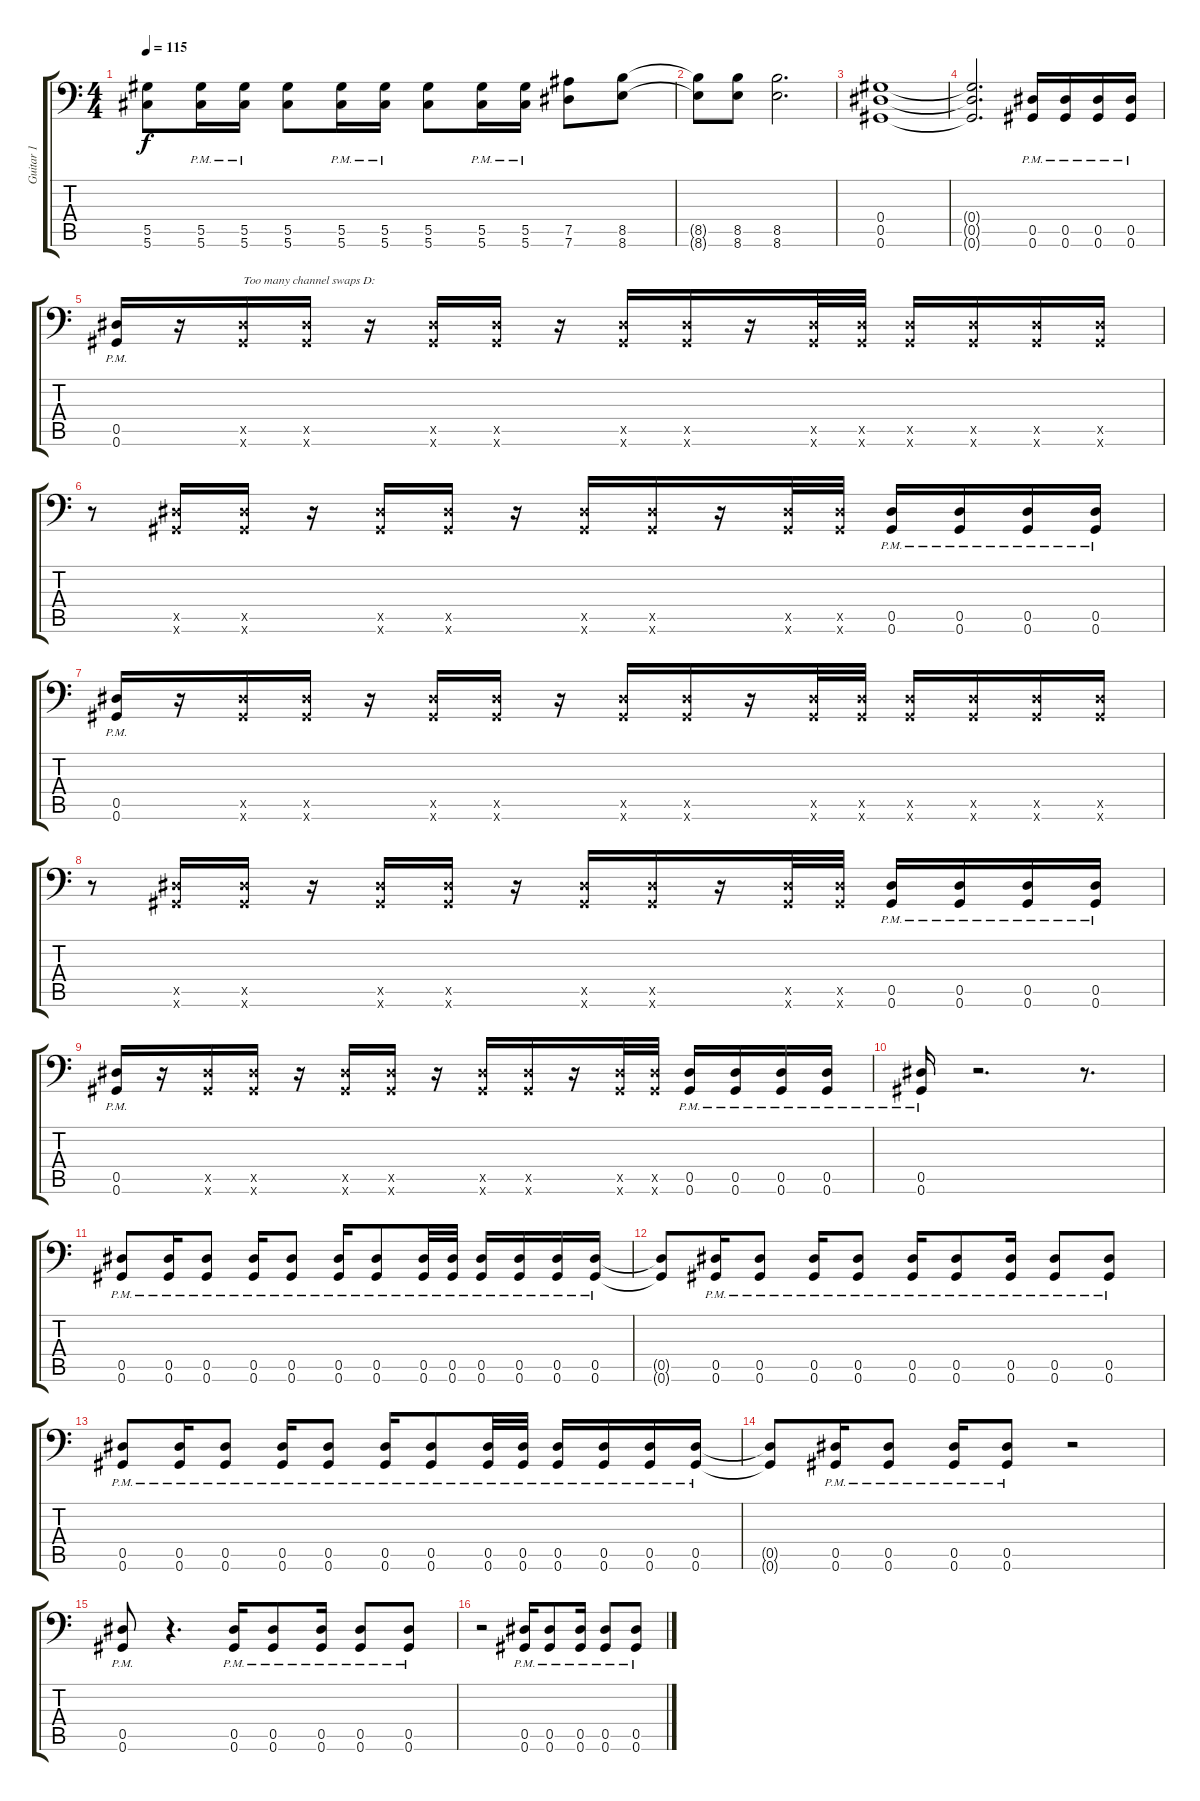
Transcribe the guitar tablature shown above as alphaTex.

\track ("Guitar 1" "Guitar 1") {instrument distortionguitar}
\staff {score tabs}
\tuning (Bb3 F3 Db3 Ab2 Eb2 Ab1) {hide}
\ts (4 4)
\tempo 115
\clef f4
\ks c
(5.5 5.6).8{dy f} (5.5{pm} 5.6{pm}).16 (5.5{pm} 5.6{pm}).16 (5.5 5.6).8 (5.5{pm} 5.6{pm}).16 (5.5{pm} 5.6{pm}).16 (5.5 5.6).8 (5.5{pm} 5.6{pm}).16 (5.5{pm} 5.6{pm}).16 (7.5 7.6).8 (8.5 8.6).8 |
(8.5{t} 8.6{t}).8 (8.5 8.6).8 (8.5 8.6).2{d} |
(0.4 0.5 0.6).1 |
(0.4{t} 0.5{t} 0.6{t}).2{d} (0.5{pm} 0.6{pm}).16 (0.5{pm} 0.6{pm}).16 (0.5{pm} 0.6{pm}).16 (0.5{pm} 0.6{pm}).16 |
(0.5{pm} 0.6{pm}).16 r.16 (0.5{x} 0.6{x}).16{txt "Too many channel swaps D:"} (0.5{x} 0.6{x}).16 r.16 (0.5{x} 0.6{x}).16 (0.5{x} 0.6{x}).16 r.16 (0.5{x} 0.6{x}).16 (0.5{x} 0.6{x}).16 r.16 (0.5{x} 0.6{x}).32 (0.5{x} 0.6{x}).32 (0.5{x} 0.6{x}).16 (0.5{x} 0.6{x}).16 (0.5{x} 0.6{x}).16 (0.5{x} 0.6{x}).16 |
r.8 (0.5{x} 0.6{x}).16 (0.5{x} 0.6{x}).16 r.16 (0.5{x} 0.6{x}).16 (0.5{x} 0.6{x}).16 r.16 (0.5{x} 0.6{x}).16 (0.5{x} 0.6{x}).16 r.16 (0.5{x} 0.6{x}).32 (0.5{x} 0.6{x}).32 (0.5{pm} 0.6{pm}).16 (0.5{pm} 0.6{pm}).16 (0.5{pm} 0.6{pm}).16 (0.5{pm} 0.6{pm}).16 |
(0.5{pm} 0.6{pm}).16 r.16 (0.5{x} 0.6{x}).16 (0.5{x} 0.6{x}).16 r.16 (0.5{x} 0.6{x}).16 (0.5{x} 0.6{x}).16 r.16 (0.5{x} 0.6{x}).16 (0.5{x} 0.6{x}).16 r.16 (0.5{x} 0.6{x}).32 (0.5{x} 0.6{x}).32 (0.5{x} 0.6{x}).16 (0.5{x} 0.6{x}).16 (0.5{x} 0.6{x}).16 (0.5{x} 0.6{x}).16 |
r.8 (0.5{x} 0.6{x}).16 (0.5{x} 0.6{x}).16 r.16 (0.5{x} 0.6{x}).16 (0.5{x} 0.6{x}).16 r.16 (0.5{x} 0.6{x}).16 (0.5{x} 0.6{x}).16 r.16 (0.5{x} 0.6{x}).32 (0.5{x} 0.6{x}).32 (0.5{pm} 0.6{pm}).16 (0.5{pm} 0.6{pm}).16 (0.5{pm} 0.6{pm}).16 (0.5{pm} 0.6{pm}).16 |
(0.5{pm} 0.6{pm}).16 r.16 (0.5{x} 0.6{x}).16 (0.5{x} 0.6{x}).16 r.16 (0.5{x} 0.6{x}).16 (0.5{x} 0.6{x}).16 r.16 (0.5{x} 0.6{x}).16 (0.5{x} 0.6{x}).16 r.16 (0.5{x} 0.6{x}).32 (0.5{x} 0.6{x}).32 (0.5{pm} 0.6{pm}).16 (0.5{pm} 0.6{pm}).16 (0.5{pm} 0.6{pm}).16 (0.5{pm} 0.6{pm}).16 |
(0.5{pm} 0.6{pm}).16 r.2{d} r.8{d} |
(0.5{pm} 0.6{pm}).8 (0.5{pm} 0.6{pm}).16 (0.5{pm} 0.6{pm}).8 (0.5{pm} 0.6{pm}).16 (0.5{pm} 0.6{pm}).8 (0.5{pm} 0.6{pm}).16 (0.5{pm} 0.6{pm}).8 (0.5{pm} 0.6{pm}).32 (0.5{pm} 0.6{pm}).32 (0.5{pm} 0.6{pm}).16 (0.5{pm} 0.6{pm}).16 (0.5{pm} 0.6{pm}).16 (0.5{pm} 0.6{pm}).16 |
(0.5{t} 0.6{t}).8 (0.5{pm} 0.6{pm}).16 (0.5{pm} 0.6{pm}).8 (0.5{pm} 0.6{pm}).16 (0.5{pm} 0.6{pm}).8 (0.5{pm} 0.6{pm}).16 (0.5{pm} 0.6{pm}).8 (0.5{pm} 0.6{pm}).16 (0.5{pm} 0.6{pm}).8 (0.5{pm} 0.6{pm}).8 |
(0.5{pm} 0.6{pm}).8 (0.5{pm} 0.6{pm}).16 (0.5{pm} 0.6{pm}).8 (0.5{pm} 0.6{pm}).16 (0.5{pm} 0.6{pm}).8 (0.5{pm} 0.6{pm}).16 (0.5{pm} 0.6{pm}).8 (0.5{pm} 0.6{pm}).32 (0.5{pm} 0.6{pm}).32 (0.5{pm} 0.6{pm}).16 (0.5{pm} 0.6{pm}).16 (0.5{pm} 0.6{pm}).16 (0.5{pm} 0.6{pm}).16 |
(0.5{t} 0.6{t}).8 (0.5{pm} 0.6{pm}).16 (0.5{pm} 0.6{pm}).8 (0.5{pm} 0.6{pm}).16 (0.5{pm} 0.6{pm}).8 r.2 |
(0.5{pm} 0.6{pm}).8 r.4{d} (0.5{pm} 0.6{pm}).16 (0.5{pm} 0.6{pm}).8 (0.5{pm} 0.6{pm}).16 (0.5{pm} 0.6{pm}).8 (0.5{pm} 0.6{pm}).8 |
r.2 (0.5{pm} 0.6{pm}).16 (0.5{pm} 0.6{pm}).8 (0.5{pm} 0.6{pm}).16 (0.5{pm} 0.6{pm}).8 (0.5{pm} 0.6{pm}).8
